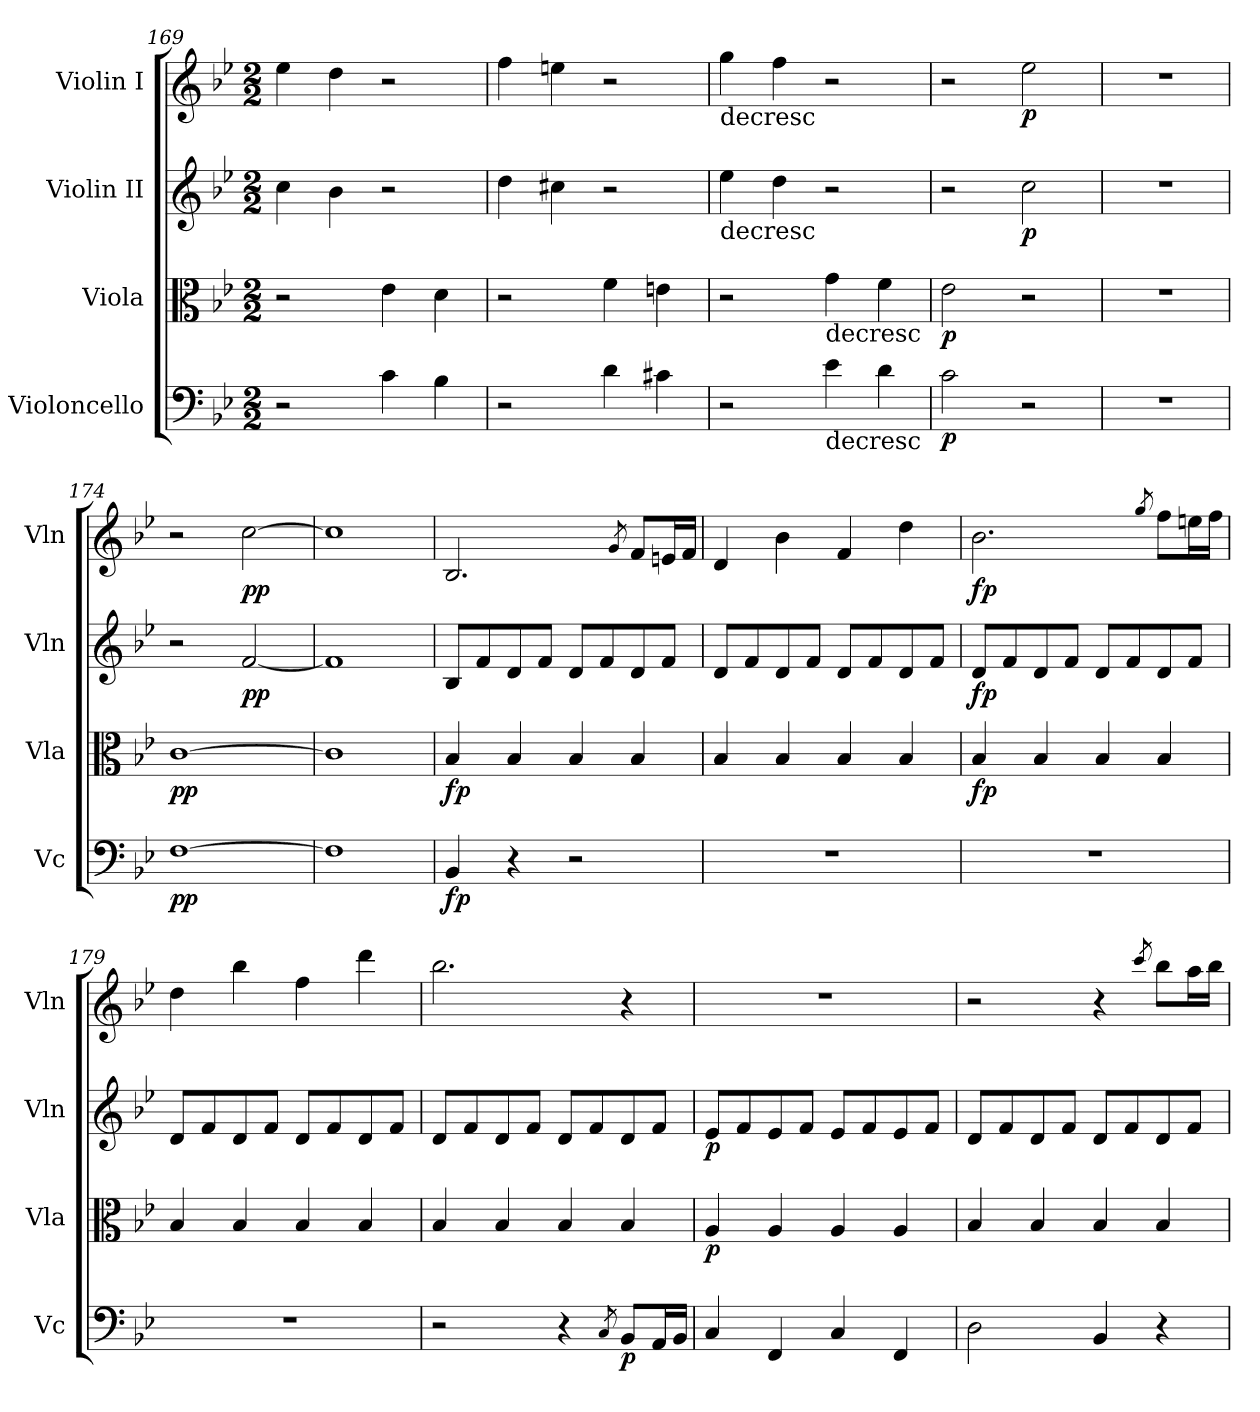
**kern	**dynam	**kern	**dynam	**kern	**dynam	**kern	**dynam
*part4	*part4	*part3	*part3	*part2	*part2	*part1	*part1
*staff4	*staff4	*staff3	*staff3	*staff2	*staff2	*staff1	*staff1
*I"Violoncello	*	*I"Viola	*	*I"Violin II	*	*I"Violin I	*
*I'Vc	*	*I'Vla	*	*I'Vln	*	*I'Vln	*
*clefF4	*	*clefC3	*	*clefG2	*	*clefG2	*
*k[b-e-]	*	*k[b-e-]	*	*k[b-e-]	*	*k[b-e-]	*
*B-:	*	*B-:	*	*B-:	*	*B-:	*
*M2/2	*	*M2/2	*	*M2/2	*	*M2/2	*
=169	=169	=169	=169	=169	=169	=169	=169
2r	.	2r	.	4cc\	.	4ee-\	.
.	.	.	.	4b-\	.	4dd\	.
4c\	.	4e-\	.	2r	.	2r	.
4B-\	.	4d\	.	.	.	.	.
=170	=170	=170	=170	=170	=170	=170	=170
2r	.	2r	.	4dd\	.	4ff\	.
.	.	.	.	4cc#X\	.	4een\	.
4d\	.	4f\	.	2r	.	2r	.
4c#X\	.	4en\	.	.	.	.	.
=171	=171	=171	=171	=171	=171	=171	=171
!	!	!	!	!	!	!LO:TX:b:t=decresc	!
!	!	!	!	!LO:TX:b:t=decresc	!	!	!
2r	.	2r	.	4ee-\	.	4gg\	.
.	.	.	.	4dd\	.	4ff\	.
!	!	!LO:TX:b:t=decresc	!	!	!	!	!
!LO:TX:b:t=decresc	!	!	!	!	!	!	!
4e-\	.	4g\	.	2r	.	2r	.
4d\	.	4f\	.	.	.	.	.
=172	=172	=172	=172	=172	=172	=172	=172
!	!LO:DY:b	!	!LO:DY:b	!	!	!	!
2c\	p	2e-\	p	2r	.	2r	.
!	!	!	!	!	!LO:DY:b	!	!LO:DY:b
2r	.	2r	.	2cc\	p	2ee-\	p
=173	=173	=173	=173	=173	=173	=173	=173
1r	.	1r	.	1r	.	1r	.
=174	=174	=174	=174	=174	=174	=174	=174
!	!LO:DY:b	!	!LO:DY:b	!	!	!	!
[1F	pp	[1c	pp	2r	.	2r	.
!	!	!	!	!	!LO:DY:b	!	!LO:DY:b
.	.	.	.	[2f/	pp	[2cc\	pp
=175	=175	=175	=175	=175	=175	=175	=175
1F]	.	1c]	.	1f]	.	1cc]	.
=176	=176	=176	=176	=176	=176	=176	=176
!	!LO:DY:b	!	!LO:DY:b	!	!LO:DY:b	!	!
!	!	!	!	!	!LO:DY:n=1:a	!	!
4BB-/	fp	4B-/	fp	8B-/L	fp fp	2.B-/	.
.	.	.	.	8f/	.	.	.
4r	.	4B-/	.	8d/	.	.	.
.	.	.	.	8f/J	.	.	.
2r	.	4B-/	.	8d/L	.	.	.
.	.	.	.	8f/	.	.	.
.	.	.	.	.	.	8qg/	.
.	.	4B-/	.	8d/	.	8f/L	.
.	.	.	.	8f/J	.	16en/L	.
.	.	.	.	.	.	16f/JJ	.
=177	=177	=177	=177	=177	=177	=177	=177
1r	.	4B-/	.	8d/L	.	4d/	.
.	.	.	.	8f/	.	.	.
.	.	4B-/	.	8d/	.	4b-\	.
.	.	.	.	8f/J	.	.	.
.	.	4B-/	.	8d/L	.	4f/	.
.	.	.	.	8f/	.	.	.
.	.	4B-/	.	8d/	.	4dd\	.
.	.	.	.	8f/J	.	.	.
=178	=178	=178	=178	=178	=178	=178	=178
!	!	!	!LO:DY:b	!	!LO:DY:b	!	!LO:DY:b
1r	.	4B-/	fp	8d/L	fp	2.b-\	fp
.	.	.	.	8f/	.	.	.
.	.	4B-/	.	8d/	.	.	.
.	.	.	.	8f/J	.	.	.
.	.	4B-/	.	8d/L	.	.	.
.	.	.	.	8f/	.	.	.
.	.	.	.	.	.	8qgg/	.
.	.	4B-/	.	8d/	.	8ff\L	.
.	.	.	.	8f/J	.	16een\L	.
.	.	.	.	.	.	16ff\JJ	.
=179	=179	=179	=179	=179	=179	=179	=179
1r	.	4B-/	.	8d/L	.	4dd\	.
.	.	.	.	8f/	.	.	.
.	.	4B-/	.	8d/	.	4bb-\	.
.	.	.	.	8f/J	.	.	.
.	.	4B-/	.	8d/L	.	4ff\	.
.	.	.	.	8f/	.	.	.
.	.	4B-/	.	8d/	.	4ddd\	.
.	.	.	.	8f/J	.	.	.
=180	=180	=180	=180	=180	=180	=180	=180
2r	.	4B-/	.	8d/L	.	2.bb-\	.
.	.	.	.	8f/	.	.	.
.	.	4B-/	.	8d/	.	.	.
.	.	.	.	8f/J	.	.	.
4r	.	4B-/	.	8d/L	.	.	.
.	.	.	.	8f/	.	.	.
8qC/	.	.	.	.	.	.	.
!	!LO:DY:b	!	!	!	!	!	!
8BB-/L	p	4B-/	.	8d/	.	4r	.
16AA/L	.	.	.	8f/J	.	.	.
16BB-/JJ	.	.	.	.	.	.	.
=181	=181	=181	=181	=181	=181	=181	=181
!	!	!	!LO:DY:b	!	!LO:DY:b	!	!
4C/	.	4A/	p	8e-/L	p	1r	.
.	.	.	.	8f/	.	.	.
4FF/	.	4A/	.	8e-/	.	.	.
.	.	.	.	8f/J	.	.	.
4C/	.	4A/	.	8e-/L	.	.	.
.	.	.	.	8f/	.	.	.
4FF/	.	4A/	.	8e-/	.	.	.
.	.	.	.	8f/J	.	.	.
=182	=182	=182	=182	=182	=182	=182	=182
2D\	.	4B-/	.	8d/L	.	2r	.
.	.	.	.	8f/	.	.	.
.	.	4B-/	.	8d/	.	.	.
.	.	.	.	8f/J	.	.	.
4BB-/	.	4B-/	.	8d/L	.	4r	.
.	.	.	.	8f/	.	.	.
.	.	.	.	.	.	8qccc/	.
4r	.	4B-/	.	8d/	.	8bb-\L	.
.	.	.	.	8f/J	.	16aa\L	.
.	.	.	.	.	.	16bb-\JJ	.
=	=	=	=	=	=	=	=
*-	*-	*-	*-	*-	*-	*-	*-
